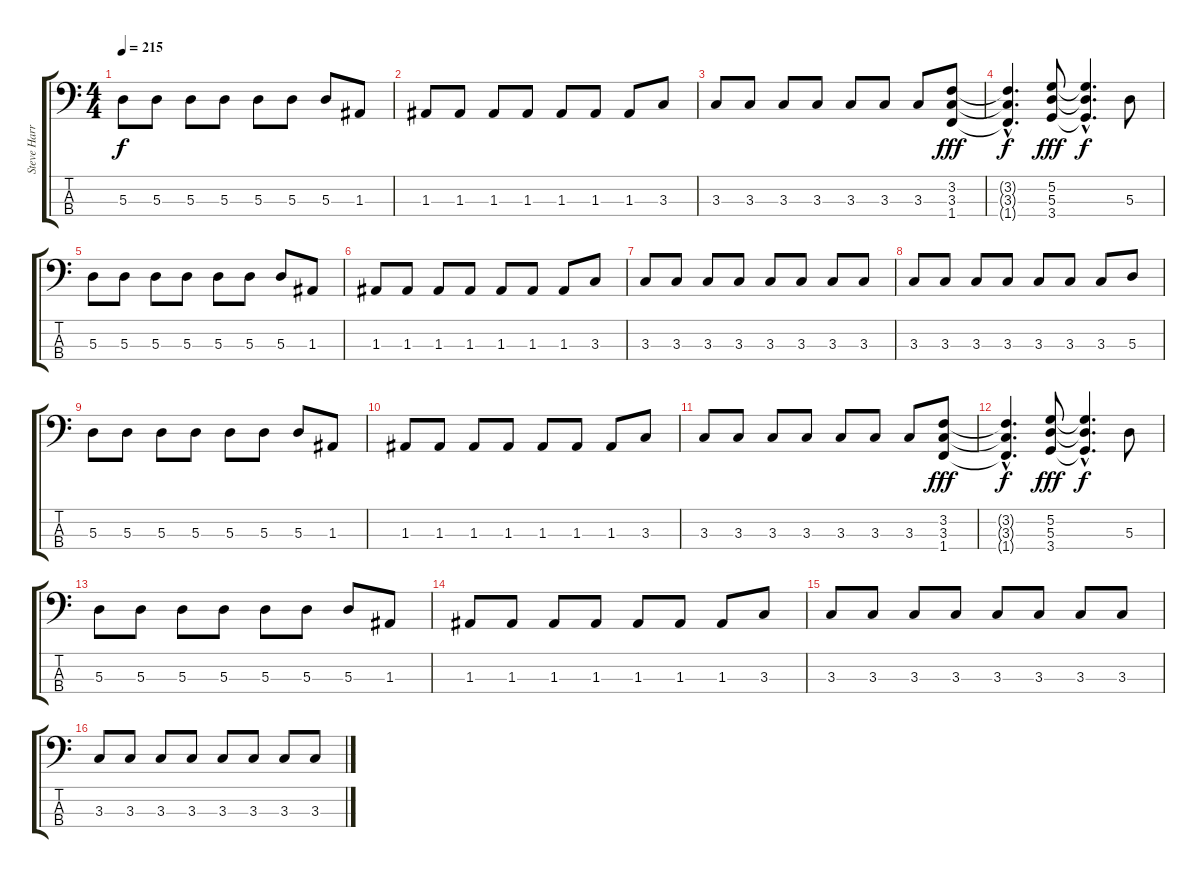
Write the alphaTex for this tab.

\track ("Steve Harris" "Steve Harr") {instrument electricbasspick}
\staff {score tabs}
\tuning (G2 D2 A1 E1) {hide}
\ts (4 4)
\tempo 215
\clef f4
\ks c
5.3.8{dy f} 5.3.8 5.3.8 5.3.8 5.3.8 5.3.8 5.3.8 1.3.8 |
1.3.8 1.3.8 1.3.8 1.3.8 1.3.8 1.3.8 1.3.8 3.3.8 |
3.3.8 3.3.8 3.3.8 3.3.8 3.3.8 3.3.8 3.3.8 (3.2 3.3 1.4).8{dy fff instrument slapbass1} |
(3.2{hac t} 3.3{hac t} 1.4{hac t}).4{d dy f} (5.2 5.3 3.4).8{dy fff} (5.2{hac t} 5.3{hac t} 3.4{hac t}).4{d dy f} 5.3.8{instrument electricbasspick} |
5.3.8 5.3.8 5.3.8 5.3.8 5.3.8 5.3.8 5.3.8 1.3.8 |
1.3.8 1.3.8 1.3.8 1.3.8 1.3.8 1.3.8 1.3.8 3.3.8 |
3.3.8 3.3.8 3.3.8 3.3.8 3.3.8 3.3.8 3.3.8 3.3.8 |
3.3.8 3.3.8 3.3.8 3.3.8 3.3.8 3.3.8 3.3.8 5.3.8 |
5.3.8 5.3.8 5.3.8 5.3.8 5.3.8 5.3.8 5.3.8 1.3.8 |
1.3.8 1.3.8 1.3.8 1.3.8 1.3.8 1.3.8 1.3.8 3.3.8 |
3.3.8 3.3.8 3.3.8 3.3.8 3.3.8 3.3.8 3.3.8 (3.2 3.3 1.4).8{dy fff instrument slapbass1} |
(3.2{hac t} 3.3{hac t} 1.4{hac t}).4{d dy f} (5.2 5.3 3.4).8{dy fff} (5.2{hac t} 5.3{hac t} 3.4{hac t}).4{d dy f} 5.3.8{instrument electricbasspick} |
5.3.8 5.3.8 5.3.8 5.3.8 5.3.8 5.3.8 5.3.8 1.3.8 |
1.3.8 1.3.8 1.3.8 1.3.8 1.3.8 1.3.8 1.3.8 3.3.8 |
3.3.8 3.3.8 3.3.8 3.3.8 3.3.8 3.3.8 3.3.8 3.3.8 |
3.3.8 3.3.8 3.3.8 3.3.8 3.3.8 3.3.8 3.3.8 3.3.8
